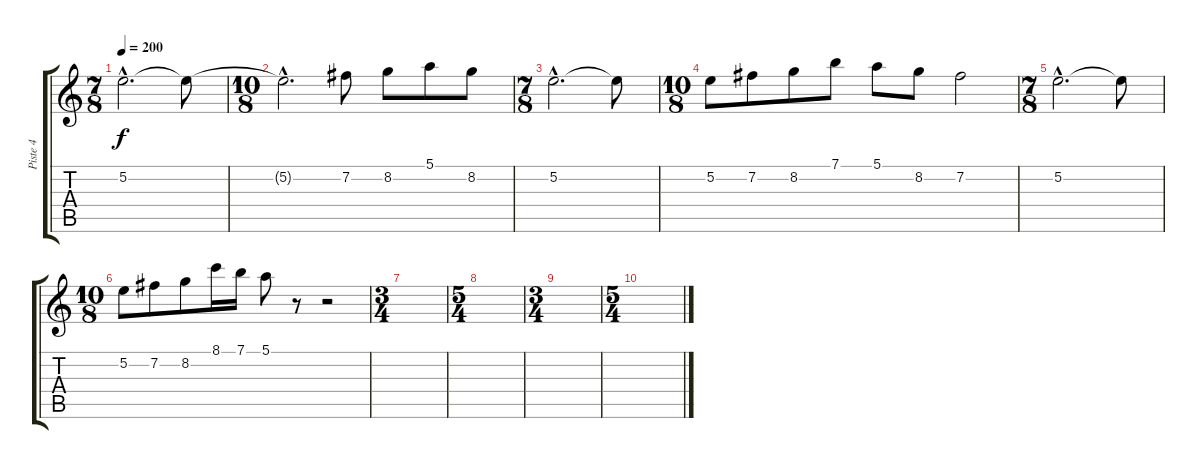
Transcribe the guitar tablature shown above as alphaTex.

\track ("Piste 4" "Piste 4") {instrument distortionguitar}
\staff {score tabs}
\tuning (E4 B3 G3 D3 A2 E2) {hide}
\ts (7 8)
\tempo 200
\clef g2
\ks c
5.2{hac}.2{d dy f} 5.2{t}.8 |
\ts (10 8)
5.2{hac t}.2{d} 7.2.8 8.2.8 5.1.8 8.2.8 |
\ts (7 8)
5.2{hac}.2{d} 5.2{t}.8 |
\ts (10 8)
5.2.8 7.2.8 8.2.8 7.1.8 5.1.8 8.2.8 7.2.2 |
\ts (7 8)
5.2{hac}.2{d} 5.2{t}.8 |
\ts (10 8)
5.2.8 7.2.8 8.2.8 8.1.16 7.1.16 5.1.8 r.8 r.2 |
\ts (3 4)
|
\ts (5 4)
|
\ts (3 4)
|
\ts (5 4)
